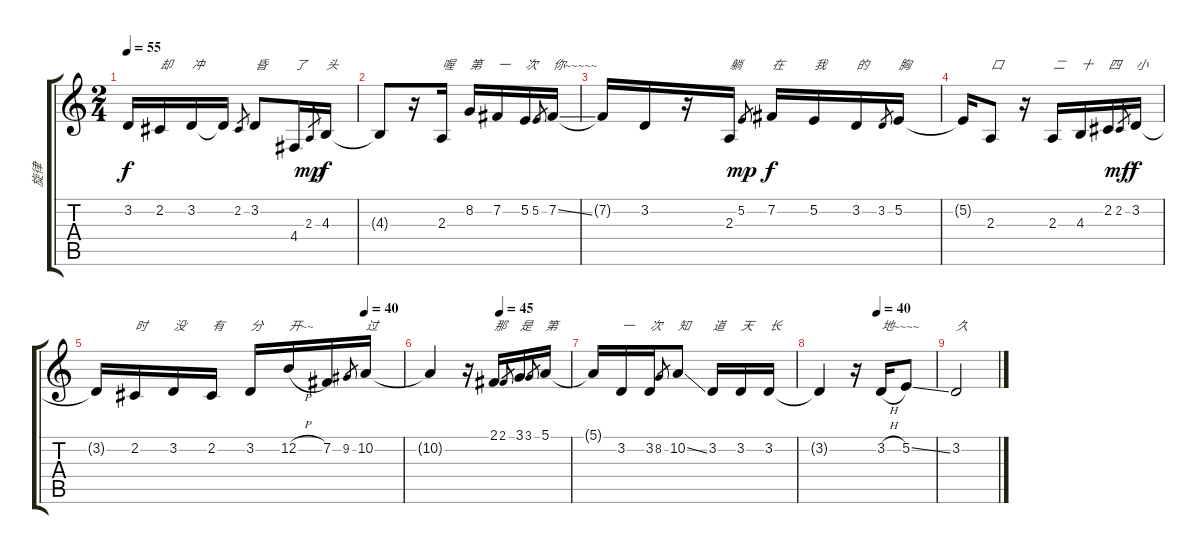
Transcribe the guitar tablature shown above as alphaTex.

\track ("旋律" "旋律") {instrument flute}
\staff {score tabs}
\tuning (E4 B3 G3 D3 A2 E2) {hide}
\ts (2 4)
\tempo 55
\clef g2
\ks c
3.2{t}.16{dy f} 2.2.16{txt "却"} 3.2.16{txt "冲"} 3.2{t}.16 2.2.8{gr} 3.2.8{txt "昏"} 4.4.16{txt "了"} 2.3.8{gr dy mp} 4.3.16{txt "头" dy f} |
4.3{t}.8 r.16 2.3.16{txt "喔"} 8.2.16{txt "第"} 7.2.16{txt "一"} 5.2.16{txt "次"} 5.2.8{gr} 7.2{ss}.16{txt "你~~~~~"} |
7.2{t}.16 3.2.16 r.16 2.3.16{txt "躺"} 5.2.8{gr dy mp} 7.2.16{txt "在" dy f} 5.2.16{txt "我"} 3.2.16{txt "的"} 3.2.8{gr} 5.2.16{txt "胸"} |
5.2{t}.16 2.3.8{txt "口"} r.16 2.3.16{txt "二"} 4.3.16{txt "十"} 2.2.16{txt "四"} 2.2.8{gr dy mf} 3.2.16{txt "小" dy f} |
\tempo (40 0.875)
3.2{t}.16 2.2.16{txt "时"} 3.2.16{txt "没"} 2.2.16{txt "有"} 3.2.16{txt "分"} 12.2{h}.16{txt "开~~"} 7.2.16 9.2.8{gr} 10.2.16{txt "过"} |
\tempo (45 0.5)
10.2{t}.4 r.16 2.1.16{txt "那"} 2.1.8{gr} 3.1.16{txt "是"} 3.1.8{gr} 5.1.16{txt "第"} |
5.1{t}.16 3.2.16{txt "一"} 3.2.16{txt "次"} 8.2.8{gr} 10.2{ss}.8{txt "知"} 3.2.16{txt "道"} 3.2.16{txt "天"} 3.2.16{txt "长"} |
\tempo (40 0.5)
3.2{t}.4 r.16 3.2{h}.16{txt "地~~~~"} 5.2{ss}.8 |
3.2.2{txt "久"}
